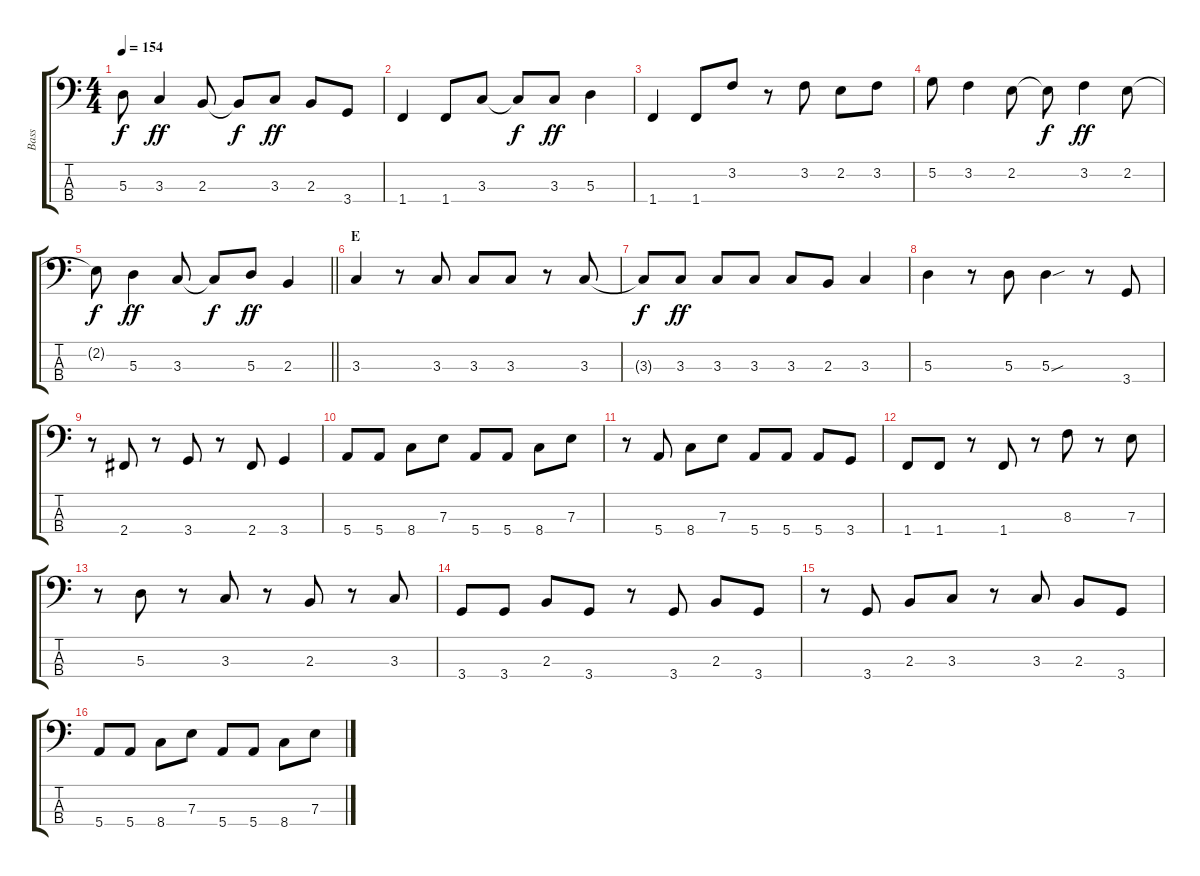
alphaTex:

\track ("Bass" "Bass") {instrument electricbasspick}
\staff {score tabs}
\tuning (G2 D2 A1 E1) {hide}
\ts (4 4)
\tempo 154
\clef f4
\ks c
5.3{t}.8{dy f} 3.3.4{dy ff} 2.3.8 2.3{t}.8{dy f} 3.3.8{dy ff} 2.3.8 3.4.8 |
1.4.4 1.4.8 3.3.8 3.3{t}.8{dy f} 3.3.8{dy ff} 5.3.4 |
1.4.4 1.4.8 3.2.8 r.8 3.2.8 2.2.8 3.2.8 |
5.2.8 3.2.4 2.2.8 2.2{t}.8{dy f} 3.2.4{dy ff} 2.2.8 |
\barLineRight lightlight
2.2{t}.8{dy f} 5.3.4{dy ff} 3.3.8 3.3{t}.8{dy f} 5.3.8{dy ff} 2.3.4 |
\section ("" "E")
3.3.4 r.8 3.3.8 3.3.8 3.3.8 r.8 3.3.8 |
3.3{t}.8{dy f} 3.3.8{dy ff} 3.3.8 3.3.8 3.3.8 2.3.8 3.3.4 |
5.3.4 r.8 5.3.8 5.3{sou}.4 r.8 3.4.8 |
r.8 2.4.8 r.8 3.4.8 r.8 2.4.8 3.4.4 |
5.4.8 5.4.8 8.4.8 7.3.8 5.4.8 5.4.8 8.4.8 7.3.8 |
r.8 5.4.8 8.4.8 7.3.8 5.4.8 5.4.8 5.4.8 3.4.8 |
1.4.8 1.4.8 r.8 1.4.8 r.8 8.3.8 r.8 7.3.8 |
r.8 5.3.8 r.8 3.3.8 r.8 2.3.8 r.8 3.3.8 |
3.4.8 3.4.8 2.3.8 3.4.8 r.8 3.4.8 2.3.8 3.4.8 |
r.8 3.4.8 2.3.8 3.3.8 r.8 3.3.8 2.3.8 3.4.8 |
5.4.8 5.4.8 8.4.8 7.3.8 5.4.8 5.4.8 8.4.8 7.3.8
